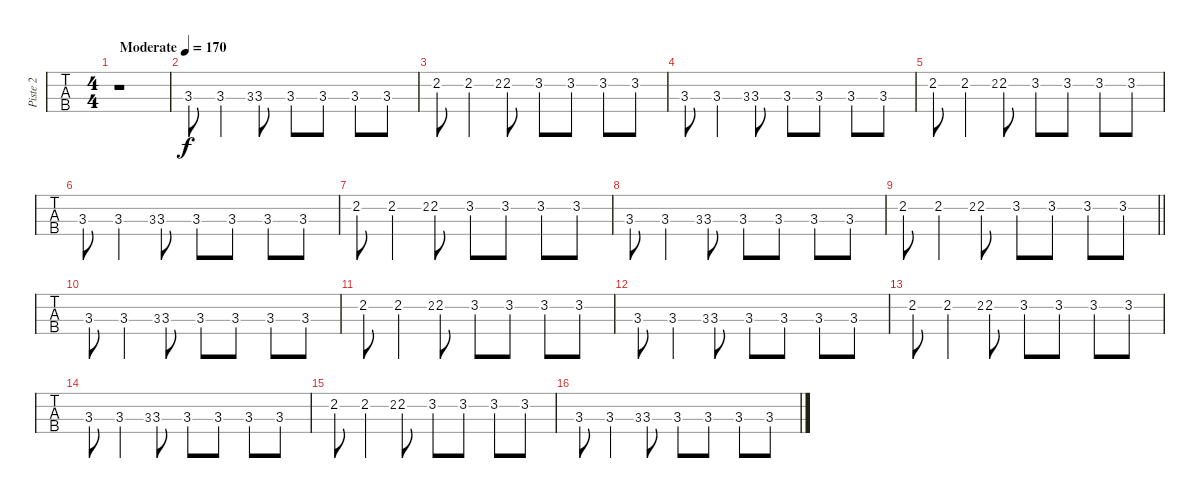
\track ("Piste 2" "Piste 2") {instrument electricbasspick}
\staff {tabs}
\tuning (G2 D2 A1 E1) {hide}
\ts (4 4)
\tempo (170 "Moderate")
\clef f4
\ks c
r.1{dy f instrument electricbasspick} |
3.3.8 3.3.4 3.3.8{gr} 3.3.8 3.3.8 3.3.8 3.3.8 3.3.8 |
2.2.8 2.2.4 2.2.8{gr} 2.2.8 3.2.8 3.2.8 3.2.8 3.2.8 |
3.3.8 3.3.4 3.3.8{gr} 3.3.8 3.3.8 3.3.8 3.3.8 3.3.8 |
2.2.8 2.2.4 2.2.8{gr} 2.2.8 3.2.8 3.2.8 3.2.8 3.2.8 |
3.3.8 3.3.4 3.3.8{gr} 3.3.8 3.3.8 3.3.8 3.3.8 3.3.8 |
2.2.8 2.2.4 2.2.8{gr} 2.2.8 3.2.8 3.2.8 3.2.8 3.2.8 |
3.3.8 3.3.4 3.3.8{gr} 3.3.8 3.3.8 3.3.8 3.3.8 3.3.8 |
\barLineRight lightlight
2.2.8 2.2.4 2.2.8{gr} 2.2.8 3.2.8 3.2.8 3.2.8 3.2.8 |
3.3.8 3.3.4 3.3.8{gr} 3.3.8 3.3.8 3.3.8 3.3.8 3.3.8 |
2.2.8 2.2.4 2.2.8{gr} 2.2.8 3.2.8 3.2.8 3.2.8 3.2.8 |
3.3.8 3.3.4 3.3.8{gr} 3.3.8 3.3.8 3.3.8 3.3.8 3.3.8 |
2.2.8 2.2.4 2.2.8{gr} 2.2.8 3.2.8 3.2.8 3.2.8 3.2.8 |
3.3.8 3.3.4 3.3.8{gr} 3.3.8 3.3.8 3.3.8 3.3.8 3.3.8 |
2.2.8 2.2.4 2.2.8{gr} 2.2.8 3.2.8 3.2.8 3.2.8 3.2.8 |
3.3.8 3.3.4 3.3.8{gr} 3.3.8 3.3.8 3.3.8 3.3.8 3.3.8
